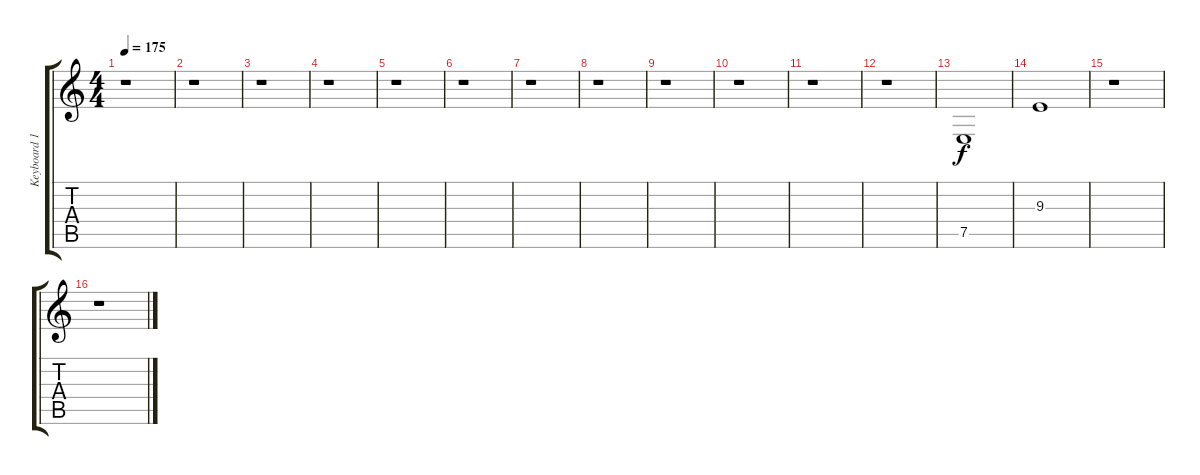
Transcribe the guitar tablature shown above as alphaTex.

\track ("Keyboard 1" "Keyboard 1") {instrument stringensemble1}
\staff {score tabs}
\tuning (E4 B3 G3 D3 A2 E2) {hide}
\ts (4 4)
\tempo 175
\clef g2
\ks c
r.1{dy f} |
r.1 |
r.1 |
r.1 |
r.1 |
r.1 |
r.1 |
r.1 |
r.1 |
r.1 |
r.1 |
r.1 |
7.5.1 |
9.3.1 |
r.1 |
r.1
